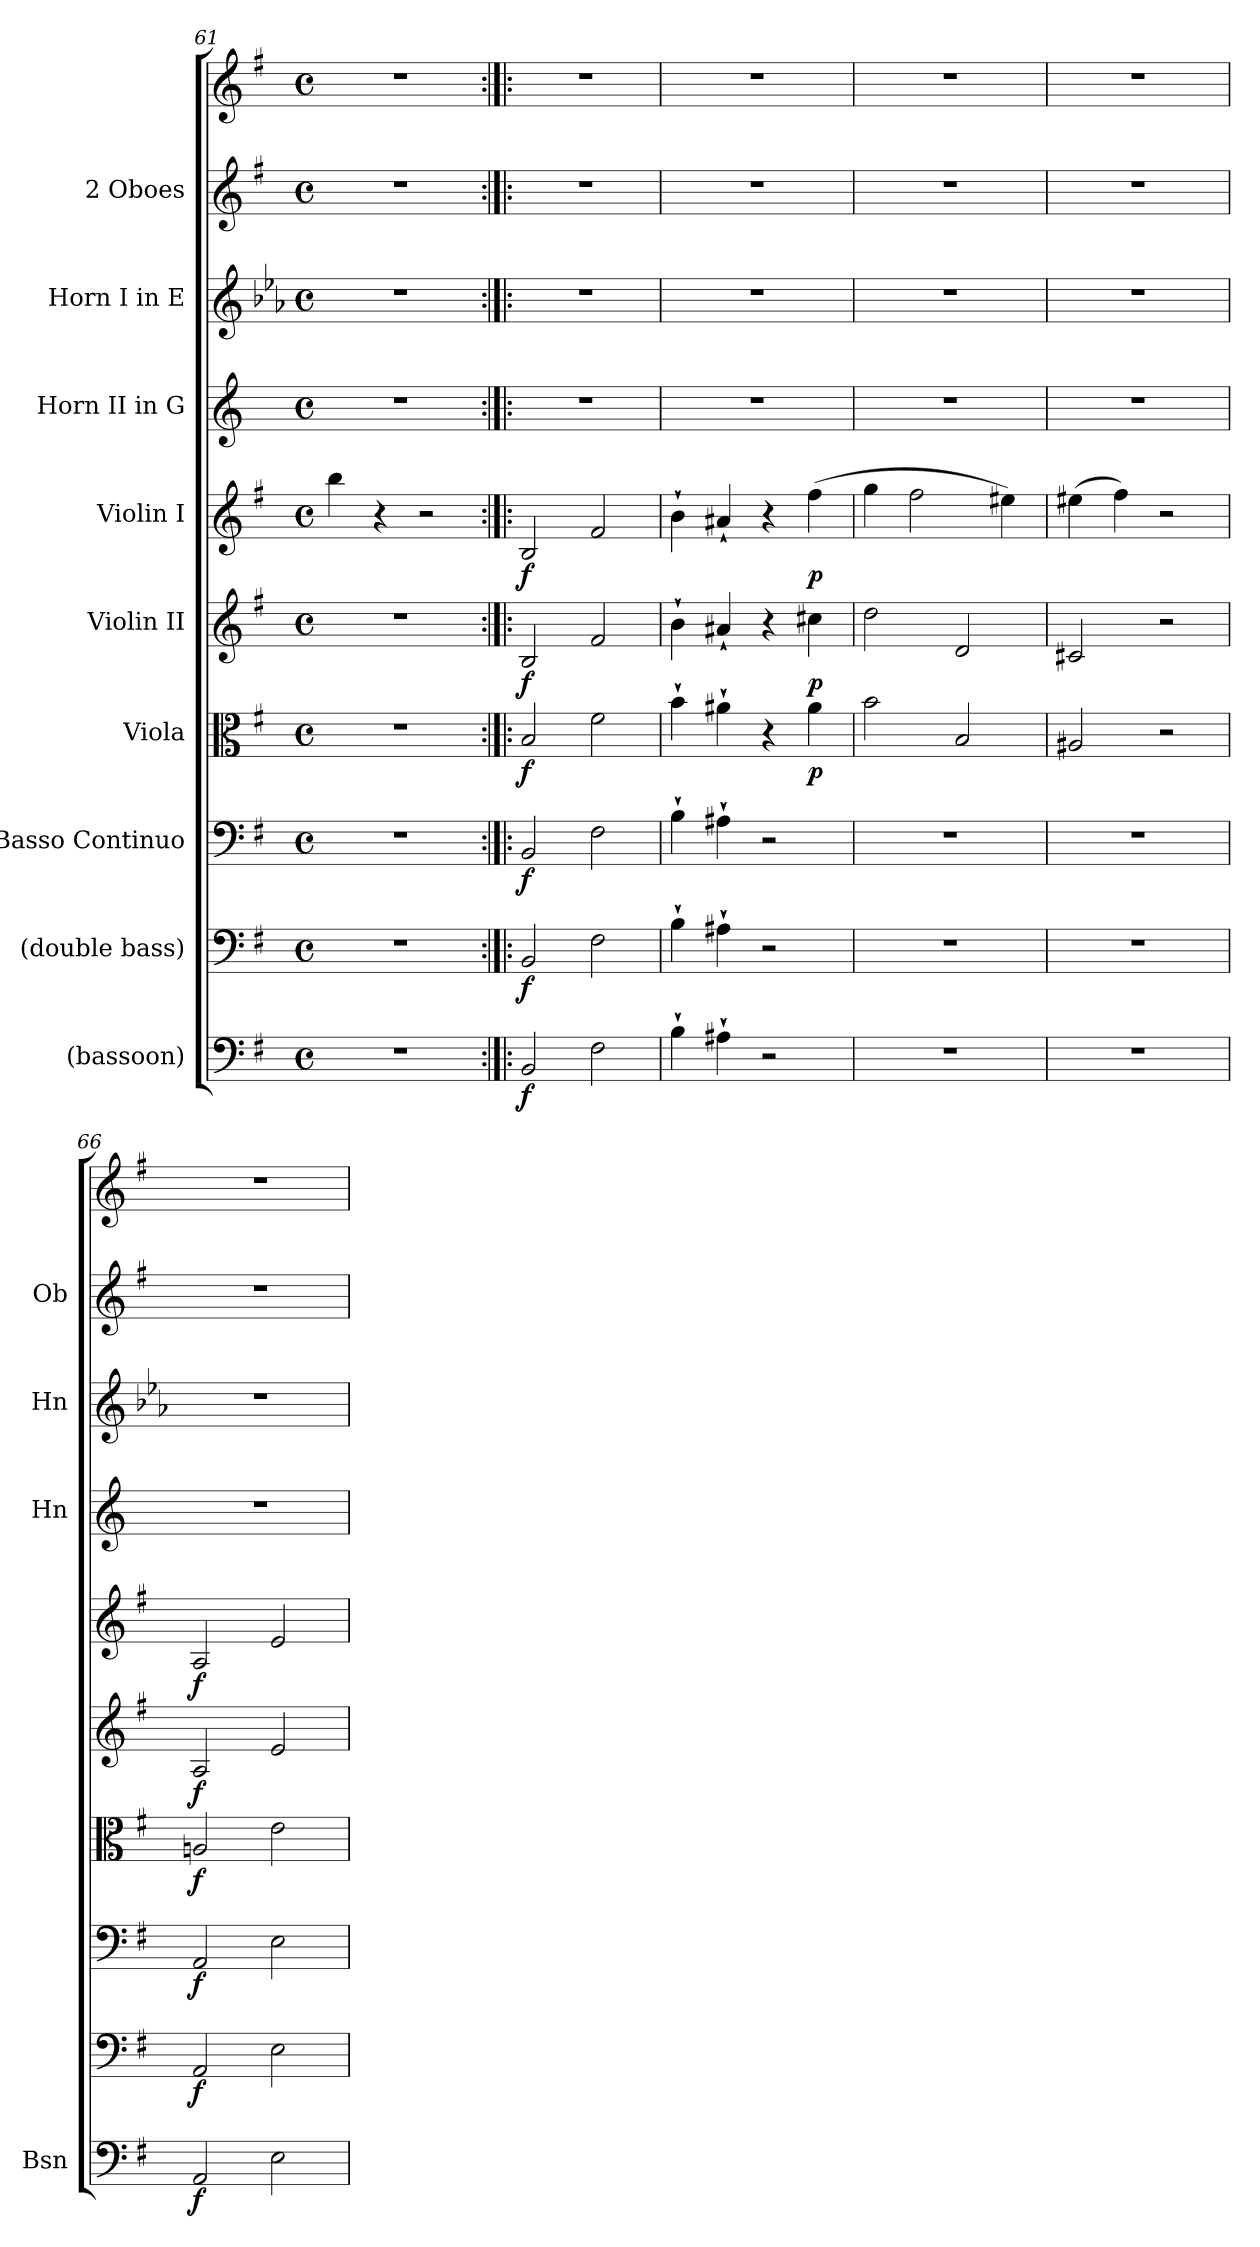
**kern	**dynam	**kern	**dynam	**kern	**dynam	**kern	**dynam	**kern	**dynam	**kern	**dynam	**kern	**kern	**kern	**kern
*part9	*part9	*part8	*part8	*part7	*part7	*part6	*part6	*part5	*part5	*part4	*part4	*part3	*part2	*part1	*part1
*staff10	*staff10	*staff9	*staff9	*staff8	*staff8	*staff7	*staff7	*staff6	*staff6	*staff5	*staff5	*staff4	*staff3	*staff2	*staff1
*I"(bassoon)	*	*I"(double bass)	*	*I"Basso Continuo	*	*I"Viola	*	*I"Violin II	*	*I"Violin I	*	*I"Horn II in G	*I"Horn I in E	*I"2 Oboes	*
*I'Bsn	*	*	*	*	*	*	*	*	*	*	*	*I'Hn	*I'Hn	*I'Ob	*
*clefF4	*	*clefF4	*	*clefF4	*	*clefC3	*	*clefG2	*	*clefG2	*	*clefG2	*clefG2	*clefG2	*clefG2
*	*	*ITrd7c12	*	*	*	*	*	*	*	*	*	*ITrd3c5	*ITrd5c8	*	*
*k[f#]	*	*k[f#]	*	*k[f#]	*	*k[f#]	*	*k[f#]	*	*k[f#]	*	*k[f#]	*k[f#]	*k[f#]	*k[f#]
*M4/4	*	*M4/4	*	*M4/4	*	*M4/4	*	*M4/4	*	*M4/4	*	*M4/4	*M4/4	*M4/4	*M4/4
*met(c)	*	*met(c)	*	*met(c)	*	*met(c)	*	*met(c)	*	*met(c)	*	*met(c)	*met(c)	*met(c)	*met(c)
=61	=61	=61	=61	=61	=61	=61	=61	=61	=61	=61	=61	=61	=61	=61	=61
1r	.	1r	.	1r	.	1r	.	1r	.	4bb\	.	1r	1r	1r	1r
.	.	.	.	.	.	.	.	.	.	4r	.	.	.	.	.
.	.	.	.	.	.	.	.	.	.	2r	.	.	.	.	.
!!LO:LB:g=z
=62:|!|:	=62:|!|:	=62:|!|:	=62:|!|:	=62:|!|:	=62:|!|:	=62:|!|:	=62:|!|:	=62:|!|:	=62:|!|:	=62:|!|:	=62:|!|:	=62:|!|:	=62:|!|:	=62:|!|:	=62:|!|:
!	!LO:DY:b	!	!LO:DY:b	!	!LO:DY:b	!	!LO:DY:b	!	!LO:DY:b	!	!LO:DY:b	!	!	!	!
2BB/	f	2BBB/	f	2BB/	f	2B/	f	2B/	f	2B/	f	1r	1r	1r	1r
2F#\	.	2FF#\	.	2F#\	.	2f#\	.	2f#/	.	2f#/	.	.	.	.	.
=63	=63	=63	=63	=63	=63	=63	=63	=63	=63	=63	=63	=63	=63	=63	=63
4B`\	.	4BB`\	.	4B`\	.	4b`\	.	4b`\	.	4b`\	.	1r	1r	1r	1r
4A#X`\	.	4AA#X`\	.	4A#X`\	.	4a#X`\	.	4a#X`/	.	4a#X`/	.	.	.	.	.
2r	.	2r	.	2r	.	4r	.	4r	.	4r	.	.	.	.	.
!	!	!	!	!	!	!	!LO:DY:b	!	!LO:DY:b	!	!LO:DY:b	!	!	!	!
.	.	.	.	.	.	4a#\	p	4cc#X\	p	(>4ff#\	p	.	.	.	.
=64	=64	=64	=64	=64	=64	=64	=64	=64	=64	=64	=64	=64	=64	=64	=64
1r	.	1r	.	1r	.	2b\	.	2dd\	.	4gg\	.	1r	1r	1r	1r
.	.	.	.	.	.	.	.	.	.	2ff#\	.	.	.	.	.
.	.	.	.	.	.	2B/	.	2d/	.	.	.	.	.	.	.
.	.	.	.	.	.	.	.	.	.	4ee#X\)	.	.	.	.	.
=65	=65	=65	=65	=65	=65	=65	=65	=65	=65	=65	=65	=65	=65	=65	=65
1r	.	1r	.	1r	.	2A#X/	.	2c#X/	.	(>4ee#X\	.	1r	1r	1r	1r
.	.	.	.	.	.	.	.	.	.	4ff#\)	.	.	.	.	.
.	.	.	.	.	.	2r	.	2r	.	2r	.	.	.	.	.
=66	=66	=66	=66	=66	=66	=66	=66	=66	=66	=66	=66	=66	=66	=66	=66
!	!LO:DY:b	!	!LO:DY:b	!	!LO:DY:b	!	!LO:DY:b	!	!LO:DY:b	!	!LO:DY:b	!	!	!	!
2AA/	f	2AAA/	f	2AA/	f	2An/	f	2A/	f	2A/	f	1r	1r	1r	1r
2E\	.	2EE\	.	2E\	.	2e\	.	2e/	.	2e/	.	.	.	.	.
=	=	=	=	=	=	=	=	=	=	=	=	=	=	=	=
*-	*-	*-	*-	*-	*-	*-	*-	*-	*-	*-	*-	*-	*-	*-	*-
